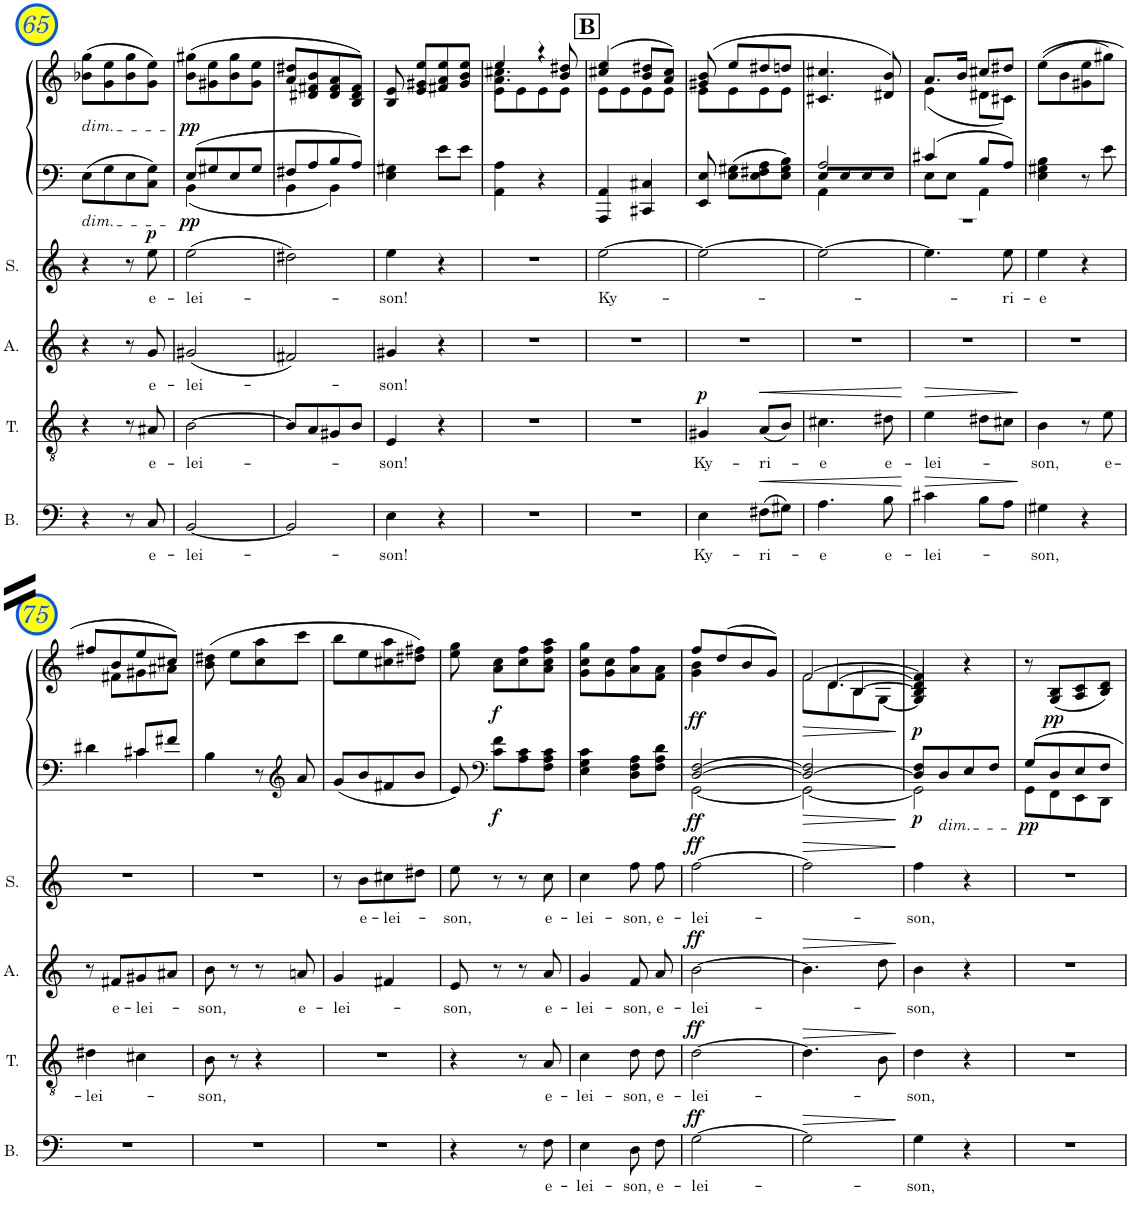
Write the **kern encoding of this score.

**kern	**text	**dynam	**kern	**text	**dynam	**kern	**text	**dynam	**kern	**text	**dynam	**kern	**kern	**dynam
*part5	*part5	*part5	*part4	*part4	*part4	*part3	*part3	*part3	*part2	*part2	*part2	*part1	*part1	*part1
*staff6	*staff6	*staff6	*staff5	*staff5	*staff5	*staff4	*staff4	*staff4	*staff3	*staff3	*staff3	*staff2	*staff1	*staff1/2
*I"Bass	*	*	*I"Tenor	*	*	*I"Alto	*	*	*I"Soprano	*	*	*I"Piano	*	*
*I'B.	*	*	*I'T.	*	*	*I'A.	*	*	*I'S.	*	*	*I'Pno	*	*
!!LO:PB:g=z
*clefF4	*	*	*clefGv2	*	*	*clefG2	*	*	*clefG2	*	*	*clefF4	*clefG2	*
*k[]	*	*	*k[]	*	*	*k[]	*	*	*k[]	*	*	*k[]	*k[]	*
*M2/4	*	*	*M2/4	*	*	*M2/4	*	*	*M2/4	*	*	*M2/4	*M2/4	*
=65	=65	=65	=65	=65	=65	=65	=65	=65	=65	=65	=65	=65	=65	=65
!	!	!	!	!	!	!	!	!	!	!	!	!	!LO:TX:b:i:t=dim.	!
!	!	!	!	!	!	!	!	!	!	!	!	!LO:TX:b:i:t=dim.	!	!
4r	.	.	4r	.	.	4r	.	.	4r	.	.	8E\L	(8b-X\ 8gg\L	.
.	.	.	.	.	.	.	.	.	.	.	.	8G\	8g\ 8ee\	.
8r	.	.	8r	.	.	8r	.	.	8r	.	.	8E\	8b-\ 8gg\	.
!	!LO:LY:b	!	!	!LO:LY:b	!	!	!LO:LY:b	!	!	!LO:LY:b	!LO:DY:a	!	!	!
8C/	e-	.	8A#X/	e-	.	8g/	e-	.	8ee\	e-	p	8C\ 8G\J	8g\ 8ee\J)	.
=66	=66	=66	=66	=66	=66	=66	=66	=66	=66	=66	=66	=66	=66	=66
!	!LO:LY:b	!	!	!LO:LY:b	!	!	!LO:LY:b	!	!	!LO:LY:b	!	!	!	!LO:DY:b=2
*	*	*	*	*	*	*	*	*	*	*	*	*^	*	*
!	!	!	!	!	!	!	!	!	!	!	!	!	!	!	!LO:DY:n=1:b
[2BB/	-lei-	.	[2B\	-lei-	.	(2g#X/	-lei-	.	(2ee\	-lei-	.	8E/L	4BB\	(8b\ 8gg#X\L	pp pp
.	.	.	.	.	.	.	.	.	.	.	.	8G#X/	.	8g#X\ 8ee\	.
.	.	.	.	.	.	.	.	.	.	.	.	8E/	4ryy	8b\ 8gg#\	.
.	.	.	.	.	.	.	.	.	.	.	.	8G#/J	.	8g#\ 8ee\J	.
=67	=67	=67	=67	=67	=67	=67	=67	=67	=67	=67	=67	=67	=67	=67	=67
2BB/]	.	.	8B/L]	.	.	2f#X/)	.	.	2dd#X\)	.	.	8F#X/L	4BB\	8a/ 8dd#X/L	.
.	.	.	8A/	.	.	.	.	.	.	.	.	8A/	.	8d#X/ 8f#X/ 8b/	.
.	.	.	8G#X/	.	.	.	.	.	.	.	.	8B/	4BB\	8d#/ 8f#/ 8a/	.
.	.	.	8B/J	.	.	.	.	.	.	.	.	8A/J	.	8B/ 8d#/ 8f#/J)	.
*	*	*	*	*	*	*	*	*	*	*	*	*v	*v	*	*
=68	=68	=68	=68	=68	=68	=68	=68	=68	=68	=68	=68	=68	=68	=68
!	!LO:LY:b	!	!	!LO:LY:b	!	!	!LO:LY:b	!	!	!LO:LY:b	!	!	!	!
4E\	-son!	.	4E/	-son!	.	4g#X/	-son!	.	4ee\	-son!	.	4E\ 4G#X\	8B/ 8e/	.
.	.	.	.	.	.	.	.	.	.	.	.	.	8e/ 8g#X/ 8ee/L	.
4r	.	.	4r	.	.	4r	.	.	4r	.	.	8e\L	8f#X/ 8a/ 8ee/	.
.	.	.	.	.	.	.	.	.	.	.	.	8e\J	8g#/ 8b/ 8ee/J	.
=69	=69	=69	=69	=69	=69	=69	=69	=69	=69	=69	=69	=69	=69	=69
*	*	*	*	*	*	*	*	*	*	*	*	*	*^	*
*	*	*	*	*	*	*	*	*	*	*	*	*	*	*^	*
2r	.	.	2r	.	.	2r	.	.	2r	.	.	4AA\ 4A\	4ee/	4.a\ 4.cc#X\	8e\L	.
.	.	.	.	.	.	.	.	.	.	.	.	.	.	.	8e\	.
.	.	.	.	.	.	.	.	.	.	.	.	4r	4r	.	8e\	.
.	.	.	.	.	.	.	.	.	.	.	.	.	.	8b/ 8dd#X/	8e\J	.
=70	=70	=70	=70	=70	=70	=70	=70	=70	=70	=70	=70	=70	=70	=70	=70	=70
!	!	!	!	!	!	!	!	!	!	!LO:LY:b	!	!	!	!	!	!
*	*	*	*	*	*	*	*	*	*	*	*	*	*	*v	*v	*
2r	.	.	2r	.	.	2r	.	.	[2ee\	Ky-	.	4AAA/ 4AA/	(4cc#X/ 4ee/	8e\L	.
.	.	.	.	.	.	.	.	.	.	.	.	.	.	8e\	.
.	.	.	.	.	.	.	.	.	.	.	.	4CC#X/ 4C#X/	8b/ 8dd#X/L	8e\	.
.	.	.	.	.	.	.	.	.	.	.	.	.	8a/ 8cc#/J)	8e\J	.
=71	=71	=71	=71	=71	=71	=71	=71	=71	=71	=71	=71	=71	=71	=71	=71
!	!LO:LY:b	!	!	!LO:LY:b	!LO:DY:a	!	!	!	!	!	!	!	!	!	!
4E\	Ky-	.	4G#X/	Ky-	p	2r	.	.	2ee\_	.	.	8EE/ 8E/	(8g#X/ 8b/	8e\L	.
.	.	.	.	.	.	.	.	.	.	.	.	8E\ 8G#X\L	8ee/L	8e\	.
!	!LO:LY:b	!LO:HP:b	!	!LO:LY:b	!LO:HP:b	!	!	!	!	!	!	!	!	!	!
(8F#X\L	-ri-	<	(8A/L	-ri-	<	.	.	.	.	.	.	8E\ 8F#X\ 8A\	8dd#X/	8e\	.
8G#X\J)	.	.	8B/J)	.	.	.	.	.	.	.	.	8E\ 8G#\ 8B\J	8ddn/J	8e\J	.
=72	=72	=72	=72	=72	=72	=72	=72	=72	=72	=72	=72	=72	=72	=72	=72
!	!LO:LY:b	!	!	!LO:LY:b	!	!	!	!	!	!	!	!	!	!	!
*	*	*	*	*	*	*	*	*	*	*	*	*^	*	*	*
*	*	*	*	*	*	*	*	*	*	*	*	*	*^	*v	*v	*
4.A\	-e	.	4.c#X\	-e	.	2r	.	.	2ee\_	.	.	2A/	8E/L	4AA\	4.c#X/ 4.cc#X/	.
.	.	.	.	.	.	.	.	.	.	.	.	.	8E/	.	.	.
.	.	.	.	.	.	.	.	.	.	.	.	.	8E/	4ryy	.	.
!	!LO:LY:b	!	!	!LO:LY:b	!	!	!	!	!	!	!	!	!	!	!	!
8B\	e-	.	8d#X\	e-	.	.	.	.	.	.	.	.	8E/J	.	8d#X/ 8b/)	.
*	*	*	*	*	*	*	*	*	*	*	*	*v	*v	*v	*	*
.	.	[	.	.	[	.	.	.	.	.	.	.	.	.
=73	=73	=73	=73	=73	=73	=73	=73	=73	=73	=73	=73	=73	=73	=73
!	!LO:LY:b	!LO:HP:b	!	!LO:LY:b	!LO:HP:b	!	!	!	!	!	!	!	!	!
*	*	*	*	*	*	*	*	*	*	*	*	*^	*^	*
*	*	*	*	*	*	*	*	*	*	*	*	*	*^	*	*	*
4c#X\	-lei-	>	4e\	-lei-	>	2r	.	.	4.ee\]	.	.	4c#X/	8E\L	2r	8.a/L	(4e\	.
.	.	.	.	.	.	.	.	.	.	.	.	.	8E\J	.	.	.	.
.	.	.	.	.	.	.	.	.	.	.	.	.	.	.	16b/Jk	.	.
8B\L	.	.	8d#X\L	.	.	.	.	.	.	.	.	8B/L	4AA\	.	8cc#X/L	8d#X\L	.
!	!	!	!	!	!	!	!	!	!	!LO:LY:b	!	!	!	!	!	!	!
8A\J	.	.	8c#X\J	.	.	.	.	.	8ee\	-ri-	.	8A/J	.	.	8dd#X/J	8c#X\J)	.
*	*	*	*	*	*	*	*	*	*	*	*	*v	*v	*v	*	*	*
*	*	*	*	*	*	*	*	*	*	*	*	*	*v	*v	*
.	.	]	.	.	]	.	.	.	.	.	.	.	.	.
=74	=74	=74	=74	=74	=74	=74	=74	=74	=74	=74	=74	=74	=74	=74
!	!LO:LY:b	!	!	!LO:LY:b	!	!	!	!	!	!LO:LY:b	!	!	!	!
4G#X\	-son,	.	4B\	-son,	.	2r	.	.	4ee\	-e	.	4E\ 4G#X\ 4B\	((8ee\L	.
.	.	.	.	.	.	.	.	.	.	.	.	.	8b\	.
4r	.	.	8r	.	.	.	.	.	4r	.	.	8r	8g#X\ 8ee\	.
!	!	!	!	!LO:LY:b	!	!	!	!	!	!	!	!	!	!
.	.	.	8e\	e-	.	.	.	.	.	.	.	8e\	8gg#X\J)	.
!!LO:LB:g=z
=75	=75	=75	=75	=75	=75	=75	=75	=75	=75	=75	=75	=75	=75	=75
!	!	!	!	!LO:LY:b	!	!	!	!	!	!	!	!	!	!
*	*	*	*	*	*	*	*	*	*	*	*	*^	*^	*
2r	.	.	4d#X\	-lei-	.	8r	.	.	2r	.	.	4d#X\	4ryy	8ff#X/L	8ryy	.
!	!	!	!	!	!	!	!LO:LY:b	!	!	!	!	!	!	!	!	!
.	.	.	.	.	.	8f#X/L	e-	.	.	.	.	.	.	8b/	8f#X\L	.
!	!	!	!	!	!	!	!LO:LY:b	!	!	!	!	!	!	!	!	!
.	.	.	4c#X\	.	.	8g#X/	-lei-	.	.	.	.	8c#X/L	4c#\	8ee/	8g#X\	.
.	.	.	.	.	.	8a#X/J	.	.	.	.	.	8f#X/J	.	8cc#X/J)	8a#X\J	.
*	*	*	*	*	*	*	*	*	*	*	*	*v	*v	*	*	*
=76	=76	=76	=76	=76	=76	=76	=76	=76	=76	=76	=76	=76	=76	=76	=76
!	!	!	!	!LO:LY:b	!	!	!LO:LY:b	!	!	!	!	!	!	!	!
*	*	*	*	*	*	*	*	*	*	*	*	*	*v	*v	*
2r	.	.	8B\	-son,	.	8b\	-son,	.	2r	.	.	4B\	(8b\ 8dd#X\	.
.	.	.	8r	.	.	8r	.	.	.	.	.	.	8ee\L	.
.	.	.	4r	.	.	8r	.	.	.	.	.	8r	8cc\ 8aa\	.
*	*	*	*	*	*	*	*	*	*	*	*	*clefG2	*	*
!	!	!	!	!	!	!	!LO:LY:b	!	!	!	!	!	!	!
.	.	.	.	.	.	8an/	e-	.	.	.	.	8a/	8ccc\J	.
=77	=77	=77	=77	=77	=77	=77	=77	=77	=77	=77	=77	=77	=77	=77
!	!	!	!	!	!	!	!LO:LY:b	!	!	!	!	!	!	!
2r	.	.	2r	.	.	4g/	-lei-	.	8r	.	.	8g/L	8bb\L	.
!	!	!	!	!	!	!	!	!	!	!LO:LY:b	!	!	!	!
.	.	.	.	.	.	.	.	.	8b\L	e-	.	8b/	8ee\	.
!	!	!	!	!	!	!	!	!	!	!LO:LY:b	!	!	!	!
.	.	.	.	.	.	4f#X/	.	.	8cc#X\	-lei-	.	8f#X/	8cc#X\ 8aa\	.
.	.	.	.	.	.	.	.	.	8dd#X\J	.	.	8b/J	8dd#X\ 8ff#X\J)	.
=78	=78	=78	=78	=78	=78	=78	=78	=78	=78	=78	=78	=78	=78	=78
!	!	!	!	!	!	!	!LO:LY:b	!	!	!LO:LY:b	!	!	!	!
4r	.	.	4r	.	.	8e/	-son,	.	8ee\	-son,	.	8e/	8ee\ 8gg\	.
*	*	*	*	*	*	*	*	*	*	*	*	*clefF4	*	*
!	!	!	!	!	!	!	!	!	!	!	!	!	!	!LO:DY:b=2
!	!	!	!	!	!	!	!	!	!	!	!	!	!	!LO:DY:n=1:b
.	.	.	.	.	.	8r	.	.	8r	.	.	8c\ 8f\L	8a\ 8cc\L	f f
8r	.	.	8r	.	.	8r	.	.	8r	.	.	8A\ 8c\	8cc\ 8ff\	.
!	!LO:LY:b	!	!	!LO:LY:b	!	!	!LO:LY:b	!	!	!LO:LY:b	!	!	!	!
8F\	e-	.	8A/	e-	.	8a/	e-	.	8cc\	e-	.	8F\ 8A\ 8c\J	8a\ 8cc\ 8ff\ 8aa\J	.
=79	=79	=79	=79	=79	=79	=79	=79	=79	=79	=79	=79	=79	=79	=79
!	!LO:LY:b	!	!	!LO:LY:b	!	!	!LO:LY:b	!	!	!LO:LY:b	!	!	!	!
4E\	-lei-	.	4c\	-lei-	.	4g/	-lei-	.	4cc\	-lei-	.	4E\ 4G\ 4c\	8g\ 8cc\ 8gg\L	.
.	.	.	.	.	.	.	.	.	.	.	.	.	8g\ 8cc\	.
!	!LO:LY:b	!	!	!LO:LY:b	!	!	!LO:LY:b	!	!	!LO:LY:b	!	!	!	!
8D\	-son,	.	8d\	-son,	.	8f/	-son,	.	8ff\	-son,	.	8D\ 8F\ 8A\L	8a\ 8ff\	.
!	!LO:LY:b	!	!	!LO:LY:b	!	!	!LO:LY:b	!	!	!LO:LY:b	!	!	!	!
8F\	e-	.	8d\	e-	.	8a/	e-	.	8ff\	e-	.	8F\ 8A\ 8d\J	8f\ 8a\J	.
=80	=80	=80	=80	=80	=80	=80	=80	=80	=80	=80	=80	=80	=80	=80
!	!LO:LY:b	!LO:DY:a	!	!LO:LY:b	!LO:DY:a	!	!LO:LY:b	!LO:DY:a	!	!LO:LY:b	!LO:DY:a	!	!	!LO:DY:b=2
*	*	*	*	*	*	*	*	*	*	*	*	*^	*^	*
!	!	!	!	!	!	!	!	!	!	!	!	!	!	!	!	!LO:DY:n=1:b
[2G\	-lei-	ff	[2d\	-lei-	ff	[2b\	-lei-	ff	[2ff\	-lei-	ff	[2D/ [2F/	[2GG\	8ff/L	4g\ 4b\	ff ff
.	.	.	.	.	.	.	.	.	.	.	.	.	.	(8dd/	.	.
.	.	.	.	.	.	.	.	.	.	.	.	.	.	8b/	4ryy	.
.	.	.	.	.	.	.	.	.	.	.	.	.	.	8g/J)	.	.
*	*	*	*	*	*	*	*	*	*	*	*	*	*	*v	*v	*
=81	=81	=81	=81	=81	=81	=81	=81	=81	=81	=81	=81	=81	=81	=81	=81
!	!	!LO:HP:b	!	!	!LO:HP:b	!	!	!LO:HP:b	!	!	!LO:HP:b	!	!	!	!LO:HP:b
*	*	*	*	*	*	*	*	*	*	*	*	*	*	*^	*
*	*	*	*	*	*	*	*	*	*	*	*	*	*	*	*^	*
*	*	*	*	*	*	*	*	*	*	*	*	*	*	*	*	*^	*
2G\]	.	>	4.d\]	.	>	4.b\]	.	>	2ff\]	.	>	2D/_ 2F/]	2GG\_	[2f/	8ryy	4ryy	8f\L	>
.	.	.	.	.	.	.	.	.	.	.	.	.	.	.	[4.d/	.	8d\	.
.	.	.	.	.	.	.	.	.	.	.	.	.	.	.	.	[4B/	8B\	.
.	.	.	8B\	.	.	8dd\	.	.	.	.	.	.	.	.	.	.	[8G\J	.
*	*	*	*	*	*	*	*	*	*	*	*	*v	*v	*	*	*	*	*
*	*	*	*	*	*	*	*	*	*	*	*	*	*v	*v	*v	*v	*
.	.	]	.	.	]	.	.	]	.	.	]	.	.	]
=82	=82	=82	=82	=82	=82	=82	=82	=82	=82	=82	=82	=82	=82	=82
!	!LO:LY:b	!	!	!LO:LY:b	!	!	!LO:LY:b	!	!	!LO:LY:b	!	!	!	!LO:DY:b=2
*	*	*	*	*	*	*	*	*	*	*	*	*^	*^	*
*	*	*	*	*	*	*	*	*	*	*	*	*	*	*	*^	*
*	*	*	*	*	*	*	*	*	*	*	*	*	*	*	*	*^	*
!	!	!	!	!	!	!	!	!	!	!	!	!	!	!	!	!	!	!LO:DY:n=1:b
4G\	-son,	.	4d\	-son,	.	4b\	-son,	.	4ff\	-son,	.	8D/] 8F/L	2GG\]	4f/]	4d/]	4B/]	4G/]	p p
!	!	!	!	!	!	!	!	!	!	!	!	!LO:TX:b:i:t=dim.	!	!	!	!	!	!
.	.	.	.	.	.	.	.	.	.	.	.	8D/	.	.	.	.	.	.
4r	.	.	4r	.	.	4r	.	.	4r	.	.	8E/	.	4r	4ryy	4ryy	4ryy	.
.	.	.	.	.	.	.	.	.	.	.	.	8F/J	.	.	.	.	.	.
*	*	*	*	*	*	*	*	*	*	*	*	*	*	*v	*v	*v	*v	*
=83	=83	=83	=83	=83	=83	=83	=83	=83	=83	=83	=83	=83	=83	=83	=83
!	!	!	!	!	!	!	!	!	!	!	!	!	!	!	!LO:DY:b=2
2r	.	.	2r	.	.	2r	.	.	2r	.	.	8G/L	8GG\L	8r	pp
!	!	!	!	!	!	!	!	!	!	!	!	!	!	!	!LO:DY:b
.	.	.	.	.	.	.	.	.	.	.	.	8D/	8FF\	(8G/ 8B/L	pp
.	.	.	.	.	.	.	.	.	.	.	.	8E/	8EE\	8A/ 8c/	.
.	.	.	.	.	.	.	.	.	.	.	.	8F/J	8DD\J	8B/ 8d/J)	.
*	*	*	*	*	*	*	*	*	*	*	*	*v	*v	*	*
=	=	=	=	=	=	=	=	=	=	=	=	=	=	=
*-	*-	*-	*-	*-	*-	*-	*-	*-	*-	*-	*-	*-	*-	*-
